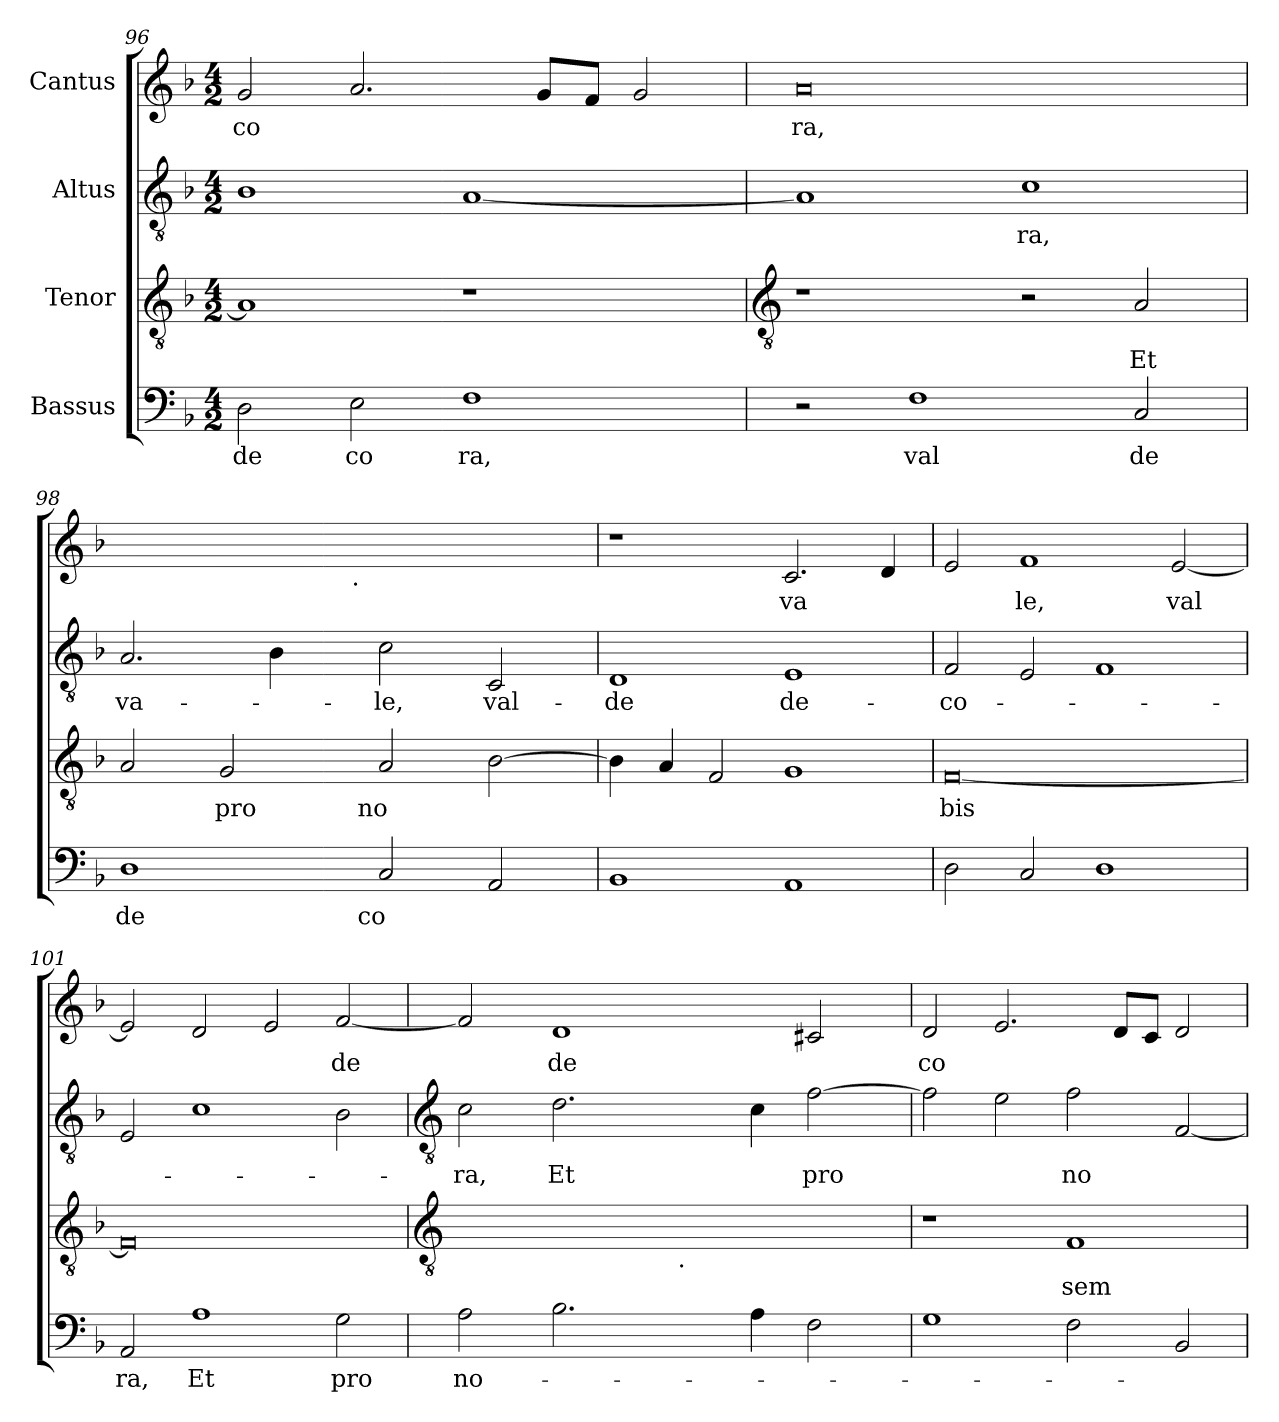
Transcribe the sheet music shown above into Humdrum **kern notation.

**kern	**text	**kern	**text	**kern	**text	**kern	**text
*part4	*part4	*part3	*part3	*part2	*part2	*part1	*part1
*staff4	*staff4	*staff3	*staff3	*staff2	*staff2	*staff1	*staff1
*I"Bassus	*	*I"Tenor	*	*I"Altus	*	*I"Cantus	*
*clefF4	*	*clefGv2	*	*clefGv2	*	*clefG2	*
*k[b-]	*	*k[b-]	*	*k[b-]	*	*k[b-]	*
*F:	*	*F:	*	*F:	*	*F:	*
*M4/2	*	*M4/2	*	*M4/2	*	*M4/2	*
=96	=96	=96	=96	=96	=96	=96	=96
!	!LO:LY:b	!	!	!	!	!	!LO:LY:b
2D\	de	1A]	.	1B-	.	2g/	co
!	!LO:LY:b	!	!	!	!	!	!
2E\	co	.	.	.	.	2.a/	.
!	!LO:LY:b	!	!	!	!	!	!
1F	ra,	1r	.	[1A	.	.	.
.	.	.	.	.	.	8g/L	.
.	.	.	.	.	.	8f/J	.
.	.	.	.	.	.	2g/	.
!!LO:LB:g=z
=97	=97	=97	=97	=97	=97	=97	=97
*	*	*clefGv2	*	*	*	*	*
!	!	!	!	!	!	!	!LO:LY:b
2r	.	1r	.	1A]	.	0a	ra,
!	!LO:LY:b	!	!	!	!	!	!
1F	val	.	.	.	.	.	.
!	!	!	!	!	!LO:LY:b	!	!
.	.	2r	.	1c	-ra,	.	.
!	!LO:LY:b	!	!LO:LY:b	!	!	!	!
2C/	de	2A/	Et	.	.	.	.
=98	=98	=98	=98	=98	=98	=98	=98
!	!LO:LY:b	!	!	!	!LO:LY:b	!	!
1D	de	2A/	.	2.A/	va-	4ryy	.
.	.	.	.	.	.	4ryy	.
!	!	!	!LO:LY:b	!	!	!	!
.	.	2G/	pro	.	.	4ryy	.
.	.	.	.	4B-\	.	32ryy	.
.	.	.	.	.	.	32ryy	.
.	.	.	.	.	.	32ryy	.
.	.	.	.	.	.	32ryy	.
.	.	.	.	.	.	32ryy	.
.	.	.	.	.	.	32ryy	.
!	!	!	!	!	!	!LO:TX:b:t=.	!
.	.	.	.	.	.	32ryy	.
.	.	.	.	.	.	4ryy	.
!	!LO:LY:b	!	!LO:LY:b	!	!LO:LY:b	!	!
2C/	co	2A/	no	2c\	-le,	.	.
.	.	.	.	.	.	4ryy	.
.	.	.	.	.	.	4ryy	.
!	!	!	!	!	!LO:LY:b	!	!
2AA/	.	[2B-\	.	2C/	val-	.	.
.	.	.	.	.	.	4ryy	.
.	.	.	.	.	.	32ryy	.
=99	=99	=99	=99	=99	=99	=99	=99
!	!	!	!	!	!LO:LY:b	!	!
1BB-	.	4B-\]	.	1D	-de	1r	.
.	.	4A/	.	.	.	.	.
.	.	2F/	.	.	.	.	.
!	!	!	!	!	!LO:LY:b	!	!LO:LY:b
1AA	.	1G	.	1E	de-	2.c/	va
.	.	.	.	.	.	4d/	.
=100	=100	=100	=100	=100	=100	=100	=100
!	!	!	!LO:LY:b	!	!LO:LY:b	!	!
2D\	.	[0F	bis	2F/	-co-	2e/	.
!	!	!	!	!	!	!	!LO:LY:b
2C/	.	.	.	2E/	.	1f	le,
1D	.	.	.	1F	.	.	.
!	!	!	!	!	!	!	!LO:LY:b
.	.	.	.	.	.	[2e/	val
=101	=101	=101	=101	=101	=101	=101	=101
!	!LO:LY:b	!	!	!	!	!	!
2AA/	ra,	0F]	.	2E/	.	2e/]	.
!	!LO:LY:b	!	!	!	!	!	!
1A	Et	.	.	1c	.	2d/	.
.	.	.	.	.	.	2e/	.
!	!LO:LY:b	!	!	!	!	!	!LO:LY:b
2G\	pro	.	.	2B-\	.	[2f/	de
!!LO:LB:g=z
=102	=102	=102	=102	=102	=102	=102	=102
*	*	*clefGv2	*	*clefGv2	*	*	*
!	!LO:LY:b	!	!	!	!LO:LY:b	!	!
2A\	no-	4ryy	.	2c\	-ra,	2f/]	.
.	.	4ryy	.	.	.	.	.
!	!	!	!	!	!LO:LY:b	!	!LO:LY:b
2.B-\	.	4ryy	.	2.d\	Et	1d	de
.	.	32ryy	.	.	.	.	.
.	.	32ryy	.	.	.	.	.
.	.	32ryy	.	.	.	.	.
.	.	32ryy	.	.	.	.	.
.	.	32ryy	.	.	.	.	.
.	.	32ryy	.	.	.	.	.
!	!	!LO:TX:b:t=.	!	!	!	!	!
.	.	32ryy	.	.	.	.	.
.	.	4ryy	.	.	.	.	.
.	.	4ryy	.	.	.	.	.
4A\	.	.	.	4c\	.	.	.
.	.	4ryy	.	.	.	.	.
!	!	!	!	!	!LO:LY:b	!	!
2F\	.	.	.	[2f\	pro	2c#X/	.
.	.	4ryy	.	.	.	.	.
.	.	32ryy	.	.	.	.	.
=103	=103	=103	=103	=103	=103	=103	=103
!	!	!	!	!	!	!	!LO:LY:b
1G	.	1r	.	2f\]	.	2d/	co
.	.	.	.	2e\	.	2.e/	.
!	!	!	!LO:LY:b	!	!LO:LY:b	!	!
2F\	.	1F	sem	2f\	no	.	.
.	.	.	.	.	.	8d/L	.
.	.	.	.	.	.	8c/J	.
2BB-/	.	.	.	[2F/	.	2d/	.
=	=	=	=	=	=	=	=
*-	*-	*-	*-	*-	*-	*-	*-
